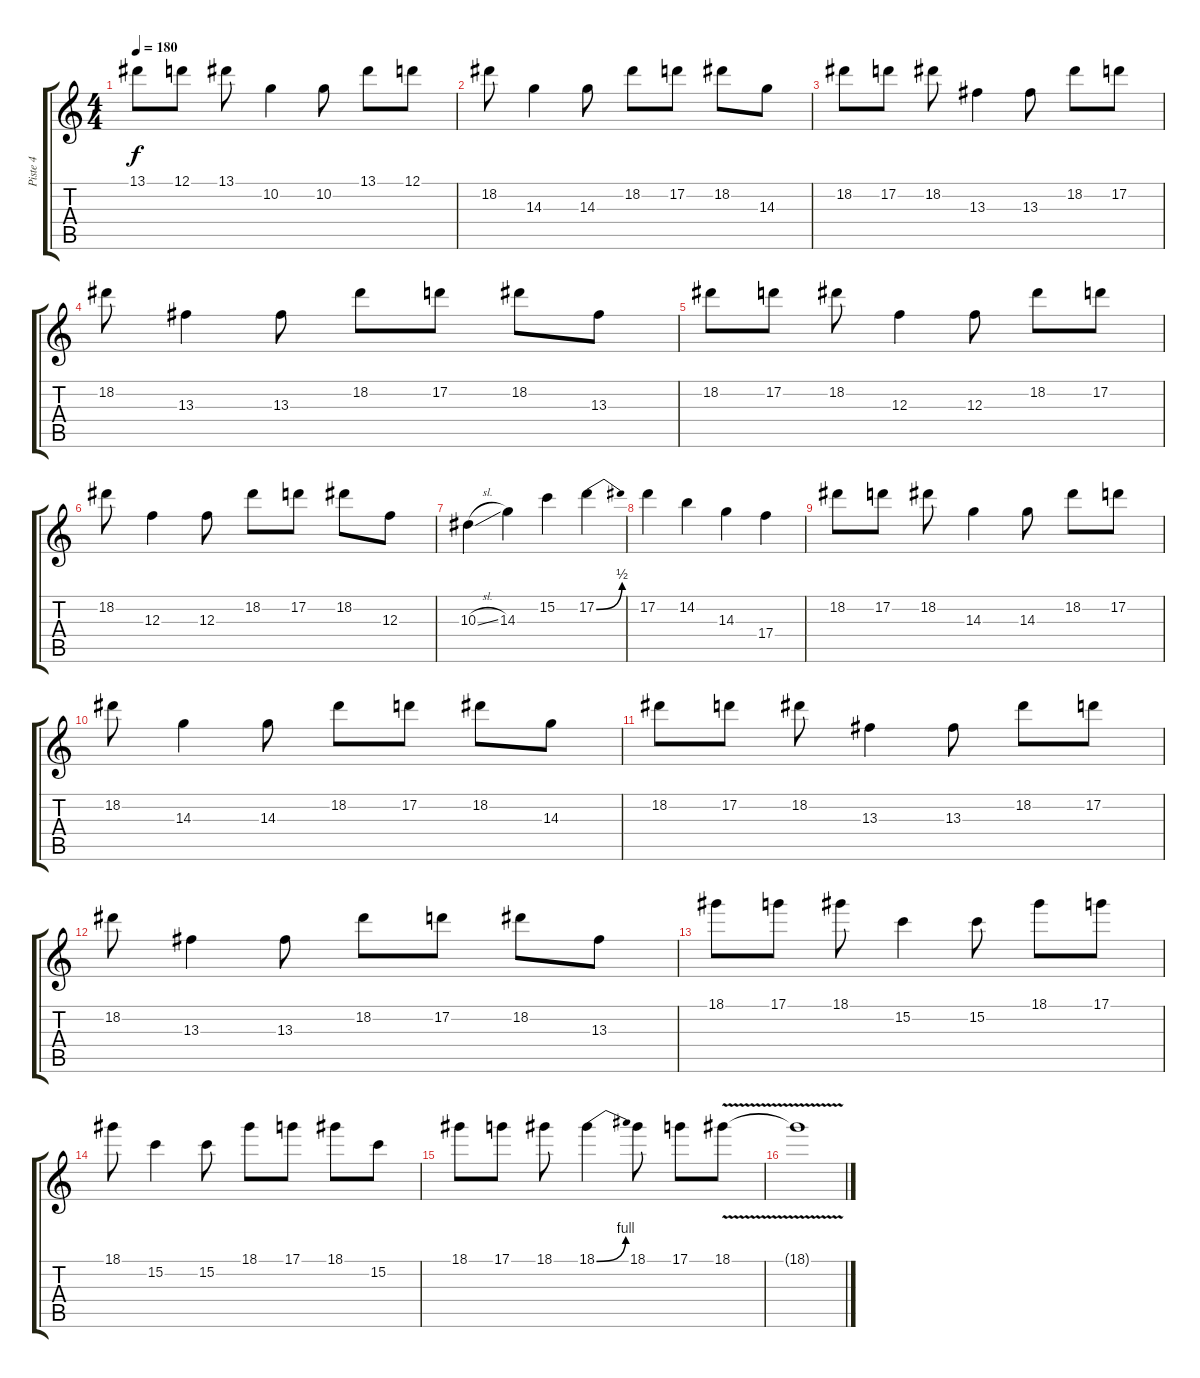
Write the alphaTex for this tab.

\track ("Piste 4" "Piste 4") {instrument distortionguitar}
\staff {score tabs}
\tuning (D4 A3 F3 C3 G2 C2) {hide}
\ts (4 4)
\tempo 180
\clef g2
\ks c
13.1.8{dy f} 12.1.8 13.1.8 10.2.4 10.2.8 13.1.8 12.1.8 |
18.2.8 14.3.4 14.3.8 18.2.8 17.2.8 18.2.8 14.3.8 |
18.2.8 17.2.8 18.2.8 13.3.4 13.3.8 18.2.8 17.2.8 |
18.2.8 13.3.4 13.3.8 18.2.8 17.2.8 18.2.8 13.3.8 |
18.2.8 17.2.8 18.2.8 12.3.4 12.3.8 18.2.8 17.2.8 |
18.2.8 12.3.4 12.3.8 18.2.8 17.2.8 18.2.8 12.3.8 |
10.3{sl}.4 14.3.4 15.2.4 17.2{be (bend 0 0 60 2)}.4 |
17.2.4 14.2.4 14.3.4 17.4.4 |
18.2.8 17.2.8 18.2.8 14.3.4 14.3.8 18.2.8 17.2.8 |
18.2.8 14.3.4 14.3.8 18.2.8 17.2.8 18.2.8 14.3.8 |
18.2.8 17.2.8 18.2.8 13.3.4 13.3.8 18.2.8 17.2.8 |
18.2.8 13.3.4 13.3.8 18.2.8 17.2.8 18.2.8 13.3.8 |
18.1.8 17.1.8 18.1.8 15.2.4 15.2.8 18.1.8 17.1.8 |
18.1.8 15.2.4 15.2.8 18.1.8 17.1.8 18.1.8 15.2.8 |
18.1.8 17.1.8 18.1.8 18.1{be (bend 0 0 60 4)}.4 18.1.8 17.1.8 18.1{v}.8 |
18.1{v t}.1
